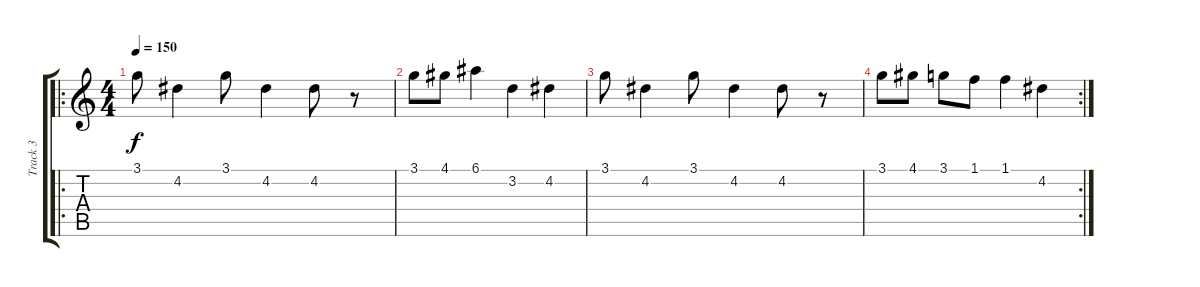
\track ("Track 3" "Track 3") {instrument distortionguitar}
\staff {score tabs}
\tuning (E4 B3 G3 D3 A2 E2) {hide}
\ro
\ts (4 4)
\tempo 150
\clef g2
\ks c
3.1.8{dy f} 4.2.4 3.1.8 4.2.4 4.2.8 r.8 |
3.1.8 4.1.8 6.1.4 3.2.4 4.2.4 |
3.1.8 4.2.4 3.1.8 4.2.4 4.2.8 r.8 |
\rc 2
3.1.8 4.1.8 3.1.8 1.1.8 1.1.4 4.2.4
